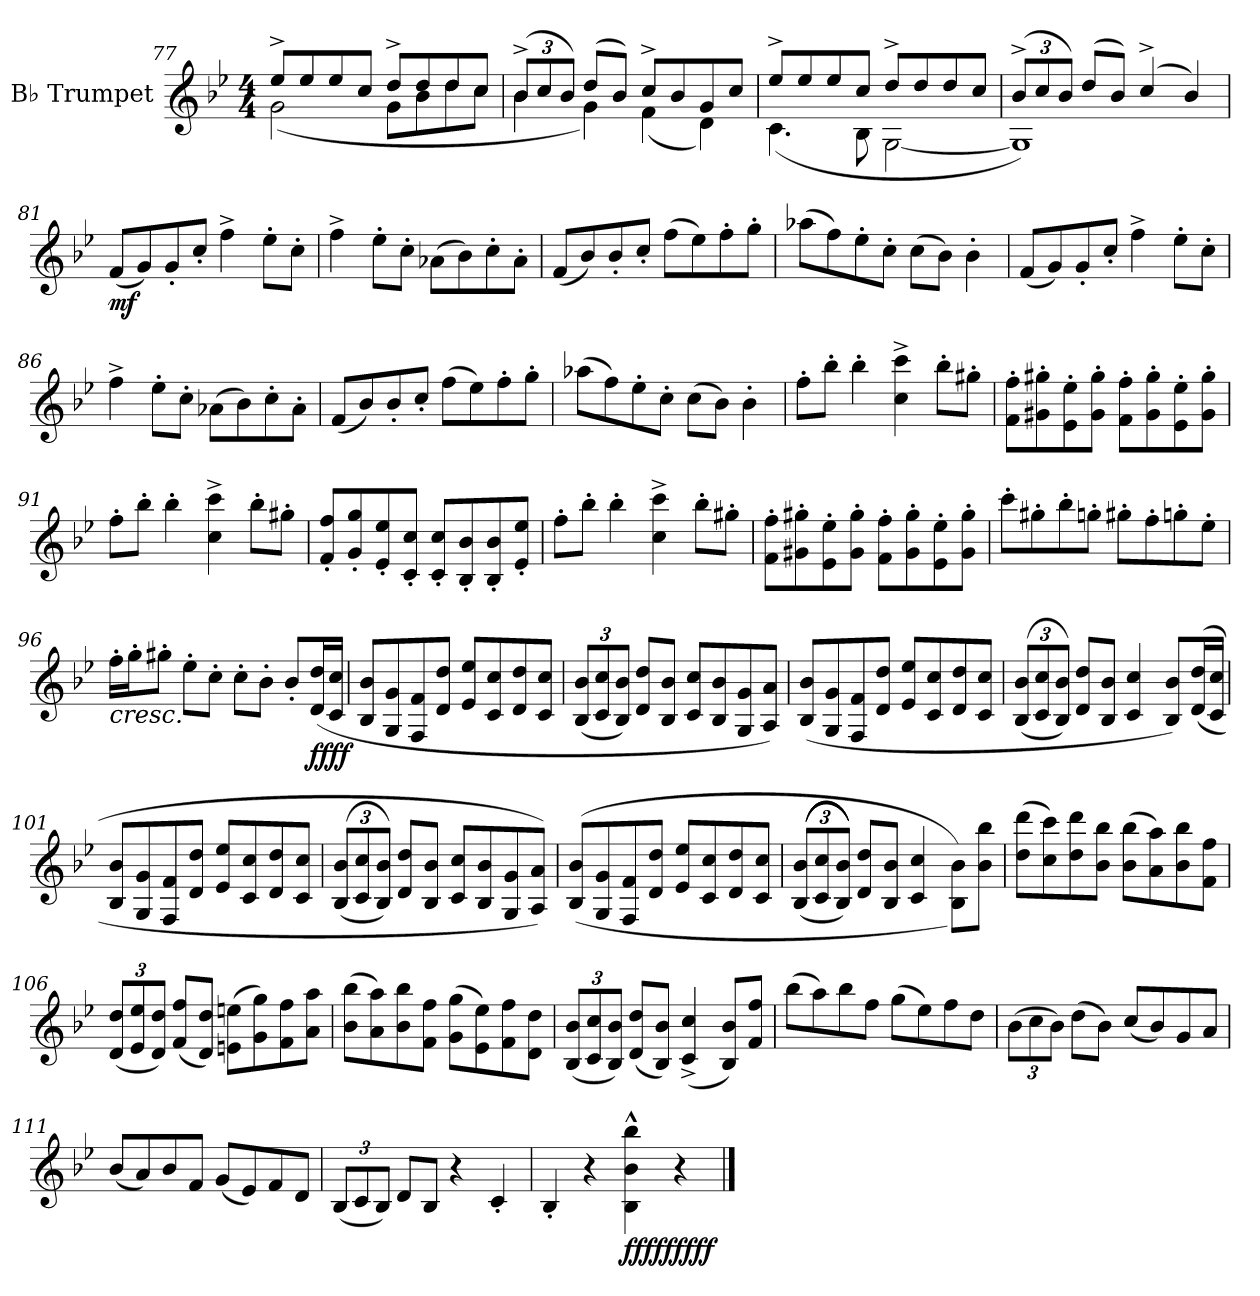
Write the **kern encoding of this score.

**kern	**dynam
*part1	*part1
*staff1	*staff1
*I"B♭ Trumpet	*
*I'B♭ Tpt.	*
*clefG2	*
*ITrd1c2	*
*k[b-e-a-d-]	*
*M4/4	*
=77	=77
*^	*
8dd-^/L	(2f\	.
8dd-/	.	.
8dd-/	.	.
8b-/J	.	.
8cc^/L	8f\L	.
8cc/	8a-\	.
8cc/	8cc\	.
8b-/J	8b-\J	.
!!LO:LB:g=z	!!
=78	=78	=78
*Xbrackettup	*	*
(12a-^/L	4a-\	.
12b-/	.	.
12a-/J)	.	.
(8cc/L	4f\)	.
8a-/J)	.	.
8b-^/L	(4e-\	.
8a-/	.	.
8f/	4c\)	.
8b-/J	.	.
=79	=79	=79
8dd-^/L	(4.B-\	.
8dd-/	.	.
8dd-/	.	.
8b-/J	8A-\	.
8cc^/L	[2F\	.
8cc/	.	.
8cc/	.	.
8b-/J	.	.
=80	=80	=80
(12a-^/L	1F])	.
12b-/	.	.
12a-/J)	.	.
(8cc/L	.	.
8a-/J)	.	.
(4b-^/	.	.
4a-/)	.	.
*v	*v	*
=81	=81
!	!LO:DY:b
(8e-/L	mf
8f/)	.
8f'/	.
8b-'/J	.
4ee-^\	.
8dd-'\L	.
8b-'\J	.
=82	=82
4ee-^\	.
8dd-'\L	.
8b-'\J	.
(8g-X\L	.
8a-\)	.
8b-'\	.
8g-'\J	.
!!LO:LB:g=z
=83	=83
(8e-/L	.
8a-/)	.
8a-'/	.
8b-'/J	.
(8ee-\L	.
8dd-\)	.
8ee-'\	.
8ff'\J	.
=84	=84
(8gg-X\L	.
8ee-\)	.
8dd-'\	.
8b-'\J	.
(8b-\L	.
8a-\J)	.
4a-'\	.
=85	=85
(8e-/L	.
8f/)	.
8f'/	.
8b-'/J	.
4ee-^\	.
8dd-'\L	.
8b-'\J	.
=86	=86
4ee-^\	.
8dd-'\L	.
8b-'\J	.
(8g-X\L	.
8a-\)	.
8b-'\	.
8g-'\J	.
=87	=87
(8e-/L	.
8a-/)	.
8a-'/	.
8b-'/J	.
(8ee-\L	.
8dd-\)	.
8ee-'\	.
8ff'\J	.
!!LO:LB:g=z
=88	=88
(8gg-X\L	.
8ee-\)	.
8dd-'\	.
8b-'\J	.
(8b-\L	.
8a-\J)	.
4a-'\	.
=89	=89
8ee-'\L	.
8aa-'\J	.
4aa-'\	.
4b-\^ 4bb-\^	.
8aa-'\L	.
8ff#X'\J	.
=90	=90
8e-\' 8ee-\'L	.
8f#X\' 8ff#X\'	.
8d-\' 8dd-\'	.
8f#\' 8ff#\'J	.
8e-\' 8ee-\'L	.
8f#\' 8ff#\'	.
8d-\' 8dd-\'	.
8f#\' 8ff#\'J	.
=91	=91
8ee-'\L	.
8aa-'\J	.
4aa-'\	.
4b-\^ 4bb-\^	.
8aa-'\L	.
8ff#X'\J	.
=92	=92
8e-/' 8ee-/'L	.
8f/' 8ff/'	.
8d-/' 8dd-/'	.
8B-/' 8b-/'J	.
8B-/' 8b-/'L	.
8A-/' 8a-/'	.
8A-/' 8a-/'	.
8d-/' 8dd-/'J	.
!!LO:PB:g=z
=93	=93
8ee-'\L	.
8aa-'\J	.
4aa-'\	.
4b-\^ 4bb-\^	.
8aa-'\L	.
8ff#X'\J	.
=94	=94
8e-\' 8ee-\'L	.
8f#X\' 8ff#X\'	.
8d-\' 8dd-\'	.
8f#\' 8ff#\'J	.
8e-\' 8ee-\'L	.
8f#\' 8ff#\'	.
8d-\' 8dd-\'	.
8f#\' 8ff#\'J	.
=95	=95
8bb-'\L	.
8ff#X'\	.
8aa-'\	.
8ffn'\J	.
8ff#X'\L	.
8ee-'\	.
8ffn'\	.
8dd-'\J	.
=96	=96
!	!LO:HP:b
16ee-'\LL	<
16ff'\J	.
8ff#X'\J	.
8dd-'\L	.
8b-'\J	.
8b-'\L	.
8a-'\J	.
8a-'/L	.
!	!LO:DY:b
!	!LO:DY:n=1:b
(16c/ 16cc/L	ff ff
16B-/ 16b-/JJ	.
.	[
!!LO:LB:g=z
=97	=97
8A-/ 8a-/L	.
8F/ 8f/	.
8E-/ 8e-/	.
8c/ 8cc/J	.
8d-/ 8dd-/L	.
8B-/ 8b-/	.
8c/ 8cc/	.
8B-/ 8b-/J	.
=98	=98
(12A-/ 12a-/L	.
12B-/ 12b-/	.
12A-/ 12a-/J)	.
8c/ 8cc/L	.
8A-/ 8a-/J	.
8B-/ 8b-/L	.
8A-/ 8a-/	.
8F/ 8f/	.
8G/ 8g/J)	.
=99	=99
(8A-/ 8a-/L	.
8F/ 8f/	.
8E-/ 8e-/	.
8c/ 8cc/J	.
8d-/ 8dd-/L	.
8B-/ 8b-/	.
8c/ 8cc/	.
8B-/ 8b-/J	.
=100	=100
((12A-/ 12a-/L	.
12B-/ 12b-/	.
12A-/ 12a-/J))	.
8c/ 8cc/L	.
8A-/ 8a-/J	.
4B-/ 4b-/	.
8A-/ 8a-/L)	.
((16c/ 16cc/L	.
16B-/ 16b-/JJ	.
!!LO:LB:g=z
=101	=101
8A-/ 8a-/L	.
8F/ 8f/	.
8E-/ 8e-/	.
8c/ 8cc/J	.
8d-/ 8dd-/L	.
8B-/ 8b-/	.
8c/ 8cc/	.
8B-/ 8b-/J	.
=102	=102
((12A-/ 12a-/L	.
12B-/ 12b-/	.
12A-/ 12a-/J))	.
8c/ 8cc/L	.
8A-/ 8a-/J	.
8B-/ 8b-/L	.
8A-/ 8a-/	.
8F/ 8f/	.
8G/ 8g/J))	.
=103	=103
((8A-/ 8a-/L	.
8F/ 8f/	.
8E-/ 8e-/	.
8c/ 8cc/J	.
8d-/ 8dd-/L	.
8B-/ 8b-/	.
8c/ 8cc/	.
8B-/ 8b-/J	.
=104	=104
((((12A-/ 12a-/L	.
12B-/ 12b-/	.
12A-/ 12a-/J))))	.
8c/ 8cc/L	.
8A-/ 8a-/J	.
4B-/ 4b-/	.
8A-\ 8a-\L))	.
8a-\ 8aa-\J	.
!!LO:LB:g=z
=105	=105
(8cc\ 8ccc\L	.
8b-\ 8bb-\)	.
8cc\ 8ccc\	.
8a-\ 8aa-\J	.
(8a-\ 8aa-\L	.
8g\ 8gg\)	.
8a-\ 8aa-\	.
8e-\ 8ee-\J	.
=106	=106
(12c/ 12cc/L	.
12d-/ 12dd-/	.
12c/ 12cc/J)	.
(8e-/ 8ee-/L	.
8c/ 8cc/J)	.
(8dn\ 8ddn\L	.
8f\ 8ff\)	.
8e-\ 8ee-\	.
8g\ 8gg\J	.
=107	=107
(8a-\ 8aa-\L	.
8g\ 8gg\)	.
8a-\ 8aa-\	.
8e-\ 8ee-\J	.
(8f\ 8ff\L	.
8d-\ 8dd-\)	.
8e-\ 8ee-\	.
8c\ 8cc\J	.
=108	=108
(12A-/ 12a-/L	.
12B-/ 12b-/	.
12A-/ 12a-/J)	.
(8c/ 8cc/L	.
8A-/ 8a-/J)	.
(>4B-/^ 4b-/^	.
8A-/ 8a-/L)	.
8e-/ 8ee-/J	.
!!LO:LB:g=z
=109	=109
(8aa-\L	.
8gg\)	.
8aa-\	.
8ee-\J	.
(8ff\L	.
8dd-\)	.
8ee-\	.
8cc\J	.
=110	=110
(12a-\L	.
12b-\	.
12a-\J)	.
(8cc\L	.
8a-\J)	.
(8b-/L	.
8a-/)	.
8f/	.
8g/J	.
=111	=111
(8a-/L	.
8g/)	.
8a-/	.
8e-/J	.
(8f/L	.
8d-/)	.
8e-/	.
8c/J	.
=112	=112
(12A-/L	.
12B-/	.
12A-/J)	.
8c/L	.
8A-/J	.
4r	.
4B-'/	.
=113	=113
4A-'/	.
4r	.
!	!LO:DY:b
!	!LO:DY:n=1:b
!	!LO:DY:n=2:b
4A-\^^ 4a-\^^ 4aa-\^^	fff fff fff
4r	.
==	==
*-	*-
